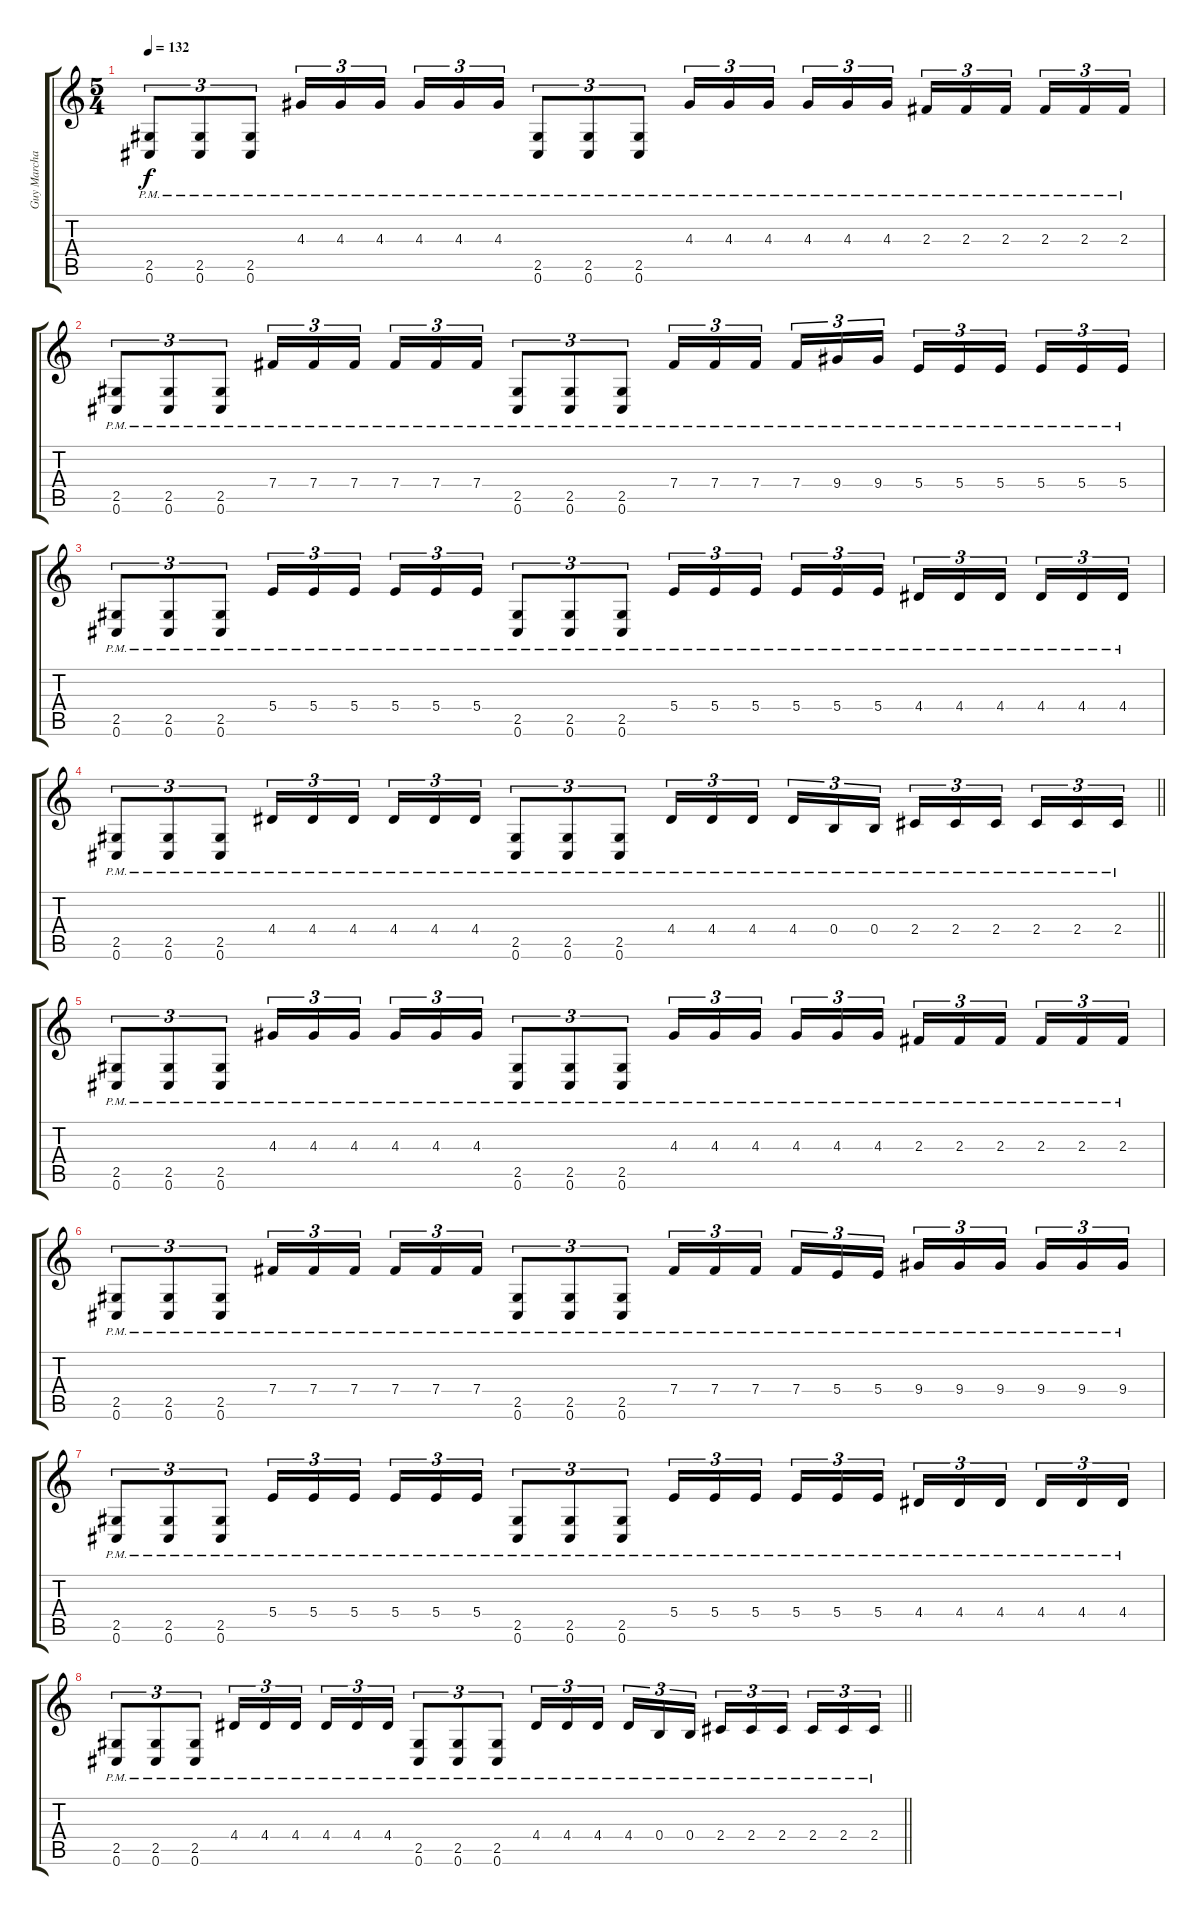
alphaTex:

\track ("Guy Marchais" "Guy Marcha") {instrument distortionguitar}
\staff {score tabs}
\tuning (Db4 Ab3 E3 B2 Gb2 Db2) {hide}
\ts (5 4)
\tempo 132
\clef g2
\ks c
(2.5{pm} 0.6{pm}).8{tu (3 2) dy f} (2.5{pm} 0.6{pm}).8{tu (3 2)} (2.5{pm} 0.6{pm}).8{tu (3 2)} 4.3{pm}.16{tu (3 2)} 4.3{pm}.16{tu (3 2)} 4.3{pm}.16{tu (3 2) beam splitsecondary} 4.3{pm}.16{tu (3 2)} 4.3{pm}.16{tu (3 2)} 4.3{pm}.16{tu (3 2)} (2.5{pm} 0.6{pm}).8{tu (3 2)} (2.5{pm} 0.6{pm}).8{tu (3 2)} (2.5{pm} 0.6{pm}).8{tu (3 2)} 4.3{pm}.16{tu (3 2)} 4.3{pm}.16{tu (3 2)} 4.3{pm}.16{tu (3 2) beam splitsecondary} 4.3{pm}.16{tu (3 2)} 4.3{pm}.16{tu (3 2)} 4.3{pm}.16{tu (3 2)} 2.3{pm}.16{tu (3 2)} 2.3{pm}.16{tu (3 2)} 2.3{pm}.16{tu (3 2) beam splitsecondary} 2.3{pm}.16{tu (3 2)} 2.3{pm}.16{tu (3 2)} 2.3{pm}.16{tu (3 2)} |
(2.5{pm} 0.6{pm}).8{tu (3 2)} (2.5{pm} 0.6{pm}).8{tu (3 2)} (2.5{pm} 0.6{pm}).8{tu (3 2)} 7.4{pm}.16{tu (3 2)} 7.4{pm}.16{tu (3 2)} 7.4{pm}.16{tu (3 2) beam splitsecondary} 7.4{pm}.16{tu (3 2)} 7.4{pm}.16{tu (3 2)} 7.4{pm}.16{tu (3 2)} (2.5{pm} 0.6{pm}).8{tu (3 2)} (2.5{pm} 0.6{pm}).8{tu (3 2)} (2.5{pm} 0.6{pm}).8{tu (3 2)} 7.4{pm}.16{tu (3 2)} 7.4{pm}.16{tu (3 2)} 7.4{pm}.16{tu (3 2) beam splitsecondary} 7.4{pm}.16{tu (3 2)} 9.4{pm}.16{tu (3 2)} 9.4{pm}.16{tu (3 2)} 5.4{pm}.16{tu (3 2)} 5.4{pm}.16{tu (3 2)} 5.4{pm}.16{tu (3 2) beam splitsecondary} 5.4{pm}.16{tu (3 2)} 5.4{pm}.16{tu (3 2)} 5.4{pm}.16{tu (3 2)} |
(2.5{pm} 0.6{pm}).8{tu (3 2)} (2.5{pm} 0.6{pm}).8{tu (3 2)} (2.5{pm} 0.6{pm}).8{tu (3 2)} 5.4{pm}.16{tu (3 2)} 5.4{pm}.16{tu (3 2)} 5.4{pm}.16{tu (3 2) beam splitsecondary} 5.4{pm}.16{tu (3 2)} 5.4{pm}.16{tu (3 2)} 5.4{pm}.16{tu (3 2)} (2.5{pm} 0.6{pm}).8{tu (3 2)} (2.5{pm} 0.6{pm}).8{tu (3 2)} (2.5{pm} 0.6{pm}).8{tu (3 2)} 5.4{pm}.16{tu (3 2)} 5.4{pm}.16{tu (3 2)} 5.4{pm}.16{tu (3 2) beam splitsecondary} 5.4{pm}.16{tu (3 2)} 5.4{pm}.16{tu (3 2)} 5.4{pm}.16{tu (3 2)} 4.4{pm}.16{tu (3 2)} 4.4{pm}.16{tu (3 2)} 4.4{pm}.16{tu (3 2) beam splitsecondary} 4.4{pm}.16{tu (3 2)} 4.4{pm}.16{tu (3 2)} 4.4{pm}.16{tu (3 2)} |
\barLineRight lightlight
(2.5{pm} 0.6{pm}).8{tu (3 2)} (2.5{pm} 0.6{pm}).8{tu (3 2)} (2.5{pm} 0.6{pm}).8{tu (3 2)} 4.4{pm}.16{tu (3 2)} 4.4{pm}.16{tu (3 2)} 4.4{pm}.16{tu (3 2) beam splitsecondary} 4.4{pm}.16{tu (3 2)} 4.4{pm}.16{tu (3 2)} 4.4{pm}.16{tu (3 2)} (2.5{pm} 0.6{pm}).8{tu (3 2)} (2.5{pm} 0.6{pm}).8{tu (3 2)} (2.5{pm} 0.6{pm}).8{tu (3 2)} 4.4{pm}.16{tu (3 2)} 4.4{pm}.16{tu (3 2)} 4.4{pm}.16{tu (3 2) beam splitsecondary} 4.4{pm}.16{tu (3 2)} 0.4{pm}.16{tu (3 2)} 0.4{pm}.16{tu (3 2)} 2.4{pm}.16{tu (3 2)} 2.4{pm}.16{tu (3 2)} 2.4{pm}.16{tu (3 2) beam splitsecondary} 2.4{pm}.16{tu (3 2)} 2.4{pm}.16{tu (3 2)} 2.4{pm}.16{tu (3 2)} |
(2.5{pm} 0.6{pm}).8{tu (3 2)} (2.5{pm} 0.6{pm}).8{tu (3 2)} (2.5{pm} 0.6{pm}).8{tu (3 2)} 4.3{pm}.16{tu (3 2)} 4.3{pm}.16{tu (3 2)} 4.3{pm}.16{tu (3 2) beam splitsecondary} 4.3{pm}.16{tu (3 2)} 4.3{pm}.16{tu (3 2)} 4.3{pm}.16{tu (3 2)} (2.5{pm} 0.6{pm}).8{tu (3 2)} (2.5{pm} 0.6{pm}).8{tu (3 2)} (2.5{pm} 0.6{pm}).8{tu (3 2)} 4.3{pm}.16{tu (3 2)} 4.3{pm}.16{tu (3 2)} 4.3{pm}.16{tu (3 2) beam splitsecondary} 4.3{pm}.16{tu (3 2)} 4.3{pm}.16{tu (3 2)} 4.3{pm}.16{tu (3 2)} 2.3{pm}.16{tu (3 2)} 2.3{pm}.16{tu (3 2)} 2.3{pm}.16{tu (3 2) beam splitsecondary} 2.3{pm}.16{tu (3 2)} 2.3{pm}.16{tu (3 2)} 2.3{pm}.16{tu (3 2)} |
(2.5{pm} 0.6{pm}).8{tu (3 2)} (2.5{pm} 0.6{pm}).8{tu (3 2)} (2.5{pm} 0.6{pm}).8{tu (3 2)} 7.4{pm}.16{tu (3 2)} 7.4{pm}.16{tu (3 2)} 7.4{pm}.16{tu (3 2) beam splitsecondary} 7.4{pm}.16{tu (3 2)} 7.4{pm}.16{tu (3 2)} 7.4{pm}.16{tu (3 2)} (2.5{pm} 0.6{pm}).8{tu (3 2)} (2.5{pm} 0.6{pm}).8{tu (3 2)} (2.5{pm} 0.6{pm}).8{tu (3 2)} 7.4{pm}.16{tu (3 2)} 7.4{pm}.16{tu (3 2)} 7.4{pm}.16{tu (3 2) beam splitsecondary} 7.4{pm}.16{tu (3 2)} 5.4{pm}.16{tu (3 2)} 5.4{pm}.16{tu (3 2)} 9.4{pm}.16{tu (3 2)} 9.4{pm}.16{tu (3 2)} 9.4{pm}.16{tu (3 2) beam splitsecondary} 9.4{pm}.16{tu (3 2)} 9.4{pm}.16{tu (3 2)} 9.4{pm}.16{tu (3 2)} |
(2.5{pm} 0.6{pm}).8{tu (3 2)} (2.5{pm} 0.6{pm}).8{tu (3 2)} (2.5{pm} 0.6{pm}).8{tu (3 2)} 5.4{pm}.16{tu (3 2)} 5.4{pm}.16{tu (3 2)} 5.4{pm}.16{tu (3 2) beam splitsecondary} 5.4{pm}.16{tu (3 2)} 5.4{pm}.16{tu (3 2)} 5.4{pm}.16{tu (3 2)} (2.5{pm} 0.6{pm}).8{tu (3 2)} (2.5{pm} 0.6{pm}).8{tu (3 2)} (2.5{pm} 0.6{pm}).8{tu (3 2)} 5.4{pm}.16{tu (3 2)} 5.4{pm}.16{tu (3 2)} 5.4{pm}.16{tu (3 2) beam splitsecondary} 5.4{pm}.16{tu (3 2)} 5.4{pm}.16{tu (3 2)} 5.4{pm}.16{tu (3 2)} 4.4{pm}.16{tu (3 2)} 4.4{pm}.16{tu (3 2)} 4.4{pm}.16{tu (3 2) beam splitsecondary} 4.4{pm}.16{tu (3 2)} 4.4{pm}.16{tu (3 2)} 4.4{pm}.16{tu (3 2)} |
\barLineRight lightlight
(2.5{pm} 0.6{pm}).8{tu (3 2)} (2.5{pm} 0.6{pm}).8{tu (3 2)} (2.5{pm} 0.6{pm}).8{tu (3 2)} 4.4{pm}.16{tu (3 2)} 4.4{pm}.16{tu (3 2)} 4.4{pm}.16{tu (3 2) beam splitsecondary} 4.4{pm}.16{tu (3 2)} 4.4{pm}.16{tu (3 2)} 4.4{pm}.16{tu (3 2)} (2.5{pm} 0.6{pm}).8{tu (3 2)} (2.5{pm} 0.6{pm}).8{tu (3 2)} (2.5{pm} 0.6{pm}).8{tu (3 2)} 4.4{pm}.16{tu (3 2)} 4.4{pm}.16{tu (3 2)} 4.4{pm}.16{tu (3 2) beam splitsecondary} 4.4{pm}.16{tu (3 2)} 0.4{pm}.16{tu (3 2)} 0.4{pm}.16{tu (3 2)} 2.4{pm}.16{tu (3 2)} 2.4{pm}.16{tu (3 2)} 2.4{pm}.16{tu (3 2) beam splitsecondary} 2.4{pm}.16{tu (3 2)} 2.4{pm}.16{tu (3 2)} 2.4{pm}.16{tu (3 2)}
